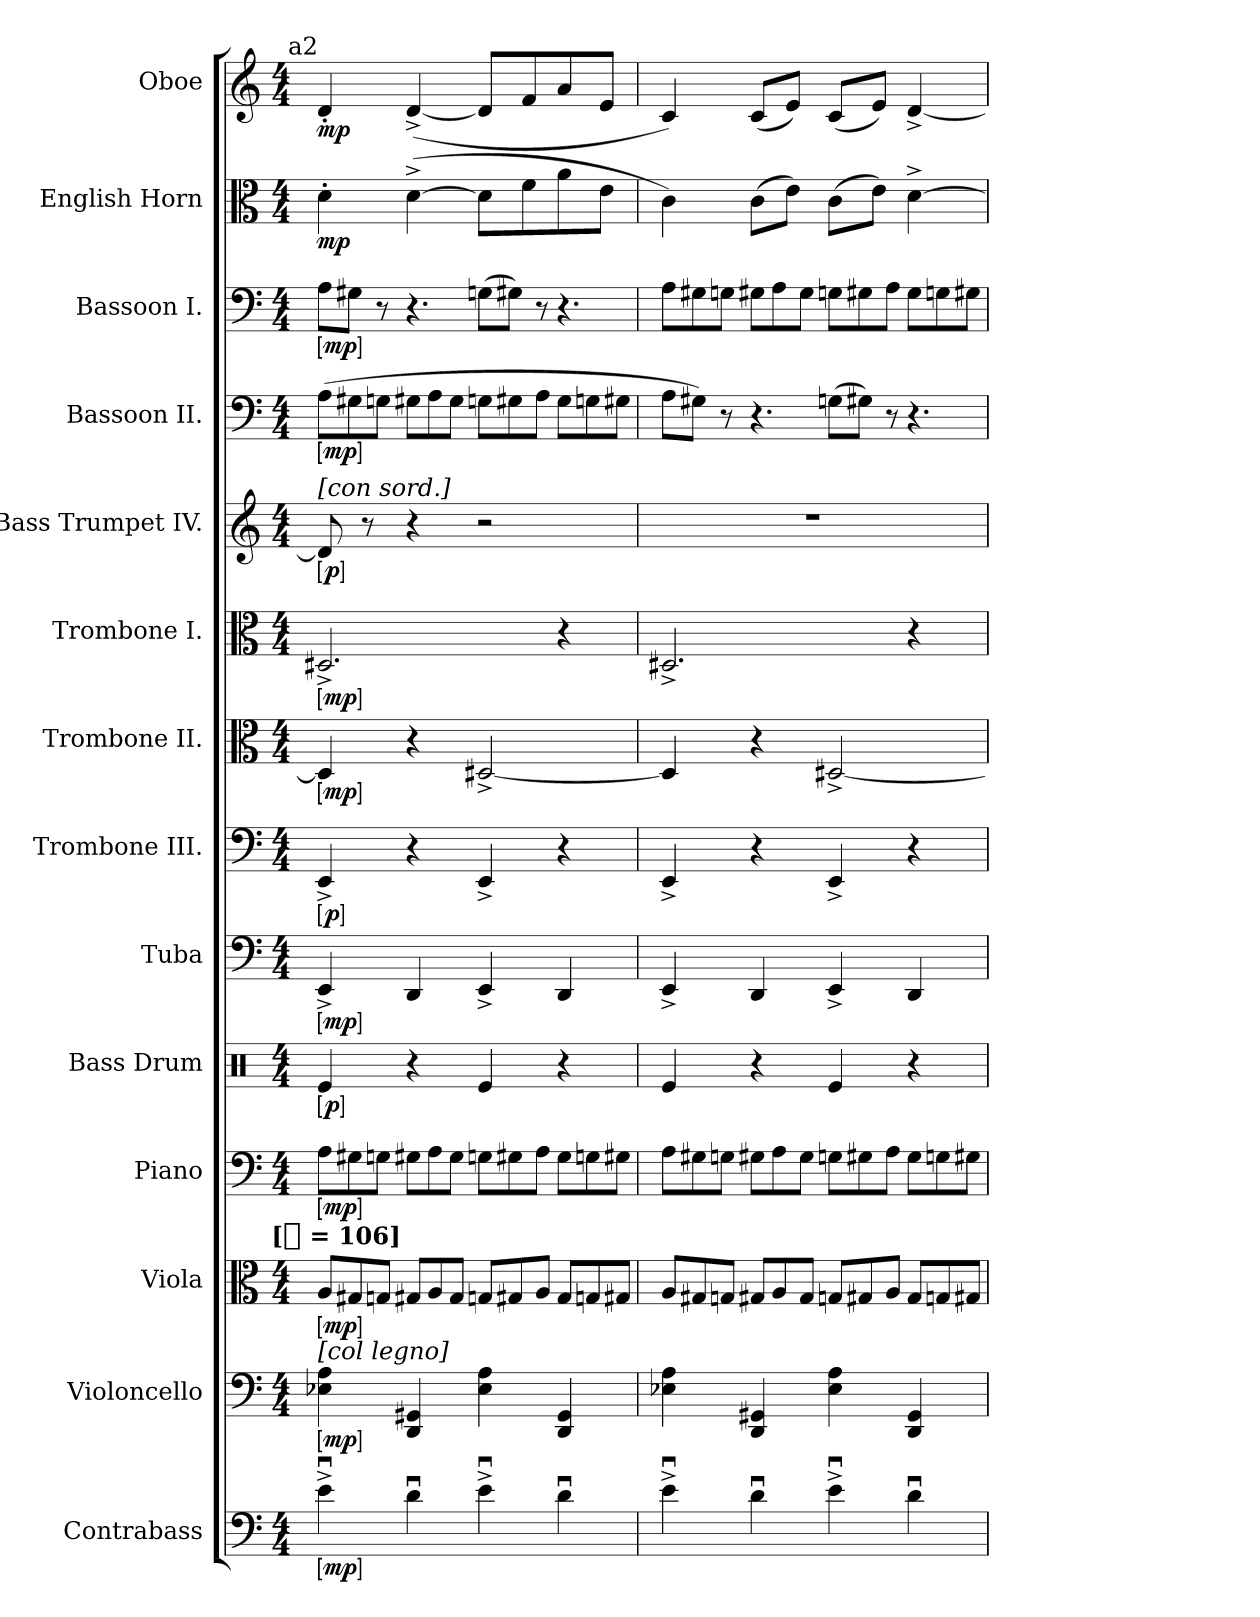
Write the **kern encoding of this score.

**kern	**dynam	**kern	**dynam	**kern	**dynam	**kern	**dynam	**kern	**dynam	**kern	**dynam	**kern	**dynam	**kern	**dynam	**kern	**dynam	**kern	**dynam	**kern	**dynam	**kern	**dynam	**kern	**dynam	**kern	**dynam
*part14	*part14	*part13	*part13	*part12	*part12	*part11	*part11	*part10	*part10	*part9	*part9	*part8	*part8	*part7	*part7	*part6	*part6	*part5	*part5	*part4	*part4	*part3	*part3	*part2	*part2	*part1	*part1
*staff14	*staff14	*staff13	*staff13	*staff12	*staff12	*staff11	*staff11	*staff10	*staff10	*staff9	*staff9	*staff8	*staff8	*staff7	*staff7	*staff6	*staff6	*staff5	*staff5	*staff4	*staff4	*staff3	*staff3	*staff2	*staff2	*staff1	*staff1
*I"Contrabass	*	*I"Violoncello	*	*I"Viola	*	*I"Piano	*	*I"Bass Drum	*	*I"Tuba	*	*I"Trombone III.	*	*I"Trombone II.	*	*I"Trombone I.	*	*I"Bass Trumpet IV.	*	*I"Bassoon II.	*	*I"Bassoon I.	*	*I"English Horn	*	*I"Oboe	*
*I'Cb.	*	*I'Vc.	*	*I'Vla.	*	*I'Pno.	*	*I'B. D.	*	*I'Tba.	*	*	*	*I'Tbn.	*	*I'Tbn.	*	*I'B. Tr.	*	*I'Bsn.	*	*I'Bsn.	*	*	*	*I'Ob.	*
*clefF4	*	*clefF4	*	*clefC3	*	*clefF4	*	*clefX	*	*clefF4	*	*clefF4	*	*clefC3	*	*clefC3	*	*clefG2	*	*clefF4	*	*clefF4	*	*clefC3	*	*clefG2	*
*ITrd7c12	*	*	*	*	*	*	*	*	*	*	*	*	*	*	*	*	*	*	*	*	*	*	*	*	*	*	*
*k[]	*	*k[]	*	*k[]	*	*k[]	*	*k[]	*	*k[]	*	*k[]	*	*k[]	*	*k[]	*	*k[]	*	*k[]	*	*k[]	*	*k[]	*	*k[]	*
*C:	*	*C:	*	*C:	*	*C:	*	*C:	*	*C:	*	*C:	*	*C:	*	*C:	*	*C:	*	*C:	*	*C:	*	*C:	*	*C:	*
*M4/4	*	*M4/4	*	*M4/4	*	*M4/4	*	*M4/4	*	*M4/4	*	*M4/4	*	*M4/4	*	*M4/4	*	*M4/4	*	*M4/4	*	*M4/4	*	*M4/4	*	*M4/4	*
*	*	*	*	*Xtuplet	*	*Xtuplet	*	*	*	*	*	*	*	*	*	*	*	*	*	*Xtuplet	*	*Xtuplet	*	*	*	*	*
*MM106	*	*MM106	*	*MM106	*	*MM106	*	*MM106	*	*MM106	*	*MM106	*	*MM106	*	*MM106	*	*MM106	*	*MM106	*	*MM106	*	*MM106	*	*MM106	*
=1	=1	=1	=1	=1	=1	=1	=1	=1	=1	=1	=1	=1	=1	=1	=1	=1	=1	=1	=1	=1	=1	=1	=1	=1	=1	=1	=1
!	!	!	!	!LO:TX:t=[[quarter] = 106]	!	!	!	!	!	!	!	!	!	!	!	!	!	!	!	!	!	!	!	!	!	!	!
!	!	!	!	!	!	!	!	!	!	!	!	!	!	!	!	!	!	!	!	!	!	!	!	!	!	!LO:TX:a:rj:t=a2	!
!	!	!	!	!	!	!	!	!	!	!	!	!	!	!	!	!	!	!LO:TX:a:t=[con sord.]	!	!	!	!	!	!	!	!	!
!	!	!LO:TX:a:t=[col legno]	!	!	!	!	!	!	!	!	!	!	!	!	!	!	!	!	!	!	!	!	!	!	!	!	!
!	!LO:DY:ed=brack	!	!LO:DY:ed=brack	!	!LO:DY:ed=brack	!	!LO:DY:ed=brack	!	!LO:DY:ed=brack	!	!LO:DY:ed=brack	!	!LO:DY:ed=brack	!	!LO:DY:ed=brack	!	!LO:DY:ed=brack	!	!LO:DY:ed=brack	!	!LO:DY:ed=brack	!	!LO:DY:ed=brack	!	!	!	!
4E^u	mp	4E-X 4A	mp	12AL	mp	12AL	mp	4Re/	p	4EE^	mp	4EE^	p	4D#j]	mp	2.D#X^	mp	8d]	p	(12AL	mp	12AL	mp	4d'	mp	4d'	mp
.	.	.	.	12G#X	.	12G#X	.	.	.	.	.	.	.	.	.	.	.	.	.	12G#X	.	12G#XJ	.	.	.	.	.
.	.	.	.	.	.	.	.	.	.	.	.	.	.	.	.	.	.	8r	.	.	.	.	.	.	.	.	.
.	.	.	.	12GnJ	.	12GnJ	.	.	.	.	.	.	.	.	.	.	.	.	.	12GnJ	.	12r	.	.	.	.	.
4Du	.	4DD 4GG#X	.	12G#XL	.	12G#XL	.	4r	.	4DD	.	4r	.	4r	.	.	.	4r	.	12G#XL	.	6.r	.	([4d^	.	([4d^	.
.	.	.	.	12A	.	12A	.	.	.	.	.	.	.	.	.	.	.	.	.	12A	.	.	.	.	.	.	.
.	.	.	.	12G#J	.	12G#J	.	.	.	.	.	.	.	.	.	.	.	.	.	12G#J	.	.	.	.	.	.	.
4E^u	.	4E- 4A	.	12GnL	.	12GnL	.	4Re/	.	4EE^	.	4EE^	.	[2D#X^	.	.	.	2r	.	12GnL	.	(12GnL	.	8dL]	.	8dL]	.
.	.	.	.	12G#X	.	12G#X	.	.	.	.	.	.	.	.	.	.	.	.	.	12G#X	.	12G#XJ)	.	.	.	.	.
.	.	.	.	.	.	.	.	.	.	.	.	.	.	.	.	.	.	.	.	.	.	.	.	8f	.	8f	.
.	.	.	.	12AJ	.	12AJ	.	.	.	.	.	.	.	.	.	.	.	.	.	12AJ	.	12r	.	.	.	.	.
4Du	.	4DD 4GG#	.	12G#L	.	12G#L	.	4r	.	4DD	.	4r	.	.	.	4r	.	.	.	12G#L	.	6.r	.	8a	.	8a	.
.	.	.	.	12Gn	.	12Gn	.	.	.	.	.	.	.	.	.	.	.	.	.	12Gn	.	.	.	.	.	.	.
.	.	.	.	.	.	.	.	.	.	.	.	.	.	.	.	.	.	.	.	.	.	.	.	8eJ	.	8eJ	.
.	.	.	.	12G#XJ	.	12G#XJ	.	.	.	.	.	.	.	.	.	.	.	.	.	12G#XJ	.	.	.	.	.	.	.
=2	=2	=2	=2	=2	=2	=2	=2	=2	=2	=2	=2	=2	=2	=2	=2	=2	=2	=2	=2	=2	=2	=2	=2	=2	=2	=2	=2
4E^u	.	4E-X 4A	.	12AL	.	12AL	.	4Re/	.	4EE^	.	4EE^	.	4D#]	.	2.D#X^	.	1r	.	12AL	.	12AL	.	4c)	.	4c)	.
.	.	.	.	12G#X	.	12G#X	.	.	.	.	.	.	.	.	.	.	.	.	.	12G#XJ)	.	12G#X	.	.	.	.	.
.	.	.	.	12GnJ	.	12GnJ	.	.	.	.	.	.	.	.	.	.	.	.	.	12r	.	12GnJ	.	.	.	.	.
4Du	.	4DD 4GG#X	.	12G#XL	.	12G#XL	.	4r	.	4DD	.	4r	.	4r	.	.	.	.	.	6.r	.	12G#XL	.	(8cL	.	(8cL	.
.	.	.	.	12A	.	12A	.	.	.	.	.	.	.	.	.	.	.	.	.	.	.	12A	.	.	.	.	.
.	.	.	.	.	.	.	.	.	.	.	.	.	.	.	.	.	.	.	.	.	.	.	.	8eJ)	.	8eJ)	.
.	.	.	.	12G#J	.	12G#J	.	.	.	.	.	.	.	.	.	.	.	.	.	.	.	12G#J	.	.	.	.	.
4E^u	.	4E- 4A	.	12GnL	.	12GnL	.	4Re/	.	4EE^	.	4EE^	.	[2D#X^	.	.	.	.	.	(12GnL	.	12GnL	.	(8cL	.	(8cL	.
.	.	.	.	12G#X	.	12G#X	.	.	.	.	.	.	.	.	.	.	.	.	.	12G#XJ)	.	12G#X	.	.	.	.	.
.	.	.	.	.	.	.	.	.	.	.	.	.	.	.	.	.	.	.	.	.	.	.	.	8eJ)	.	8eJ)	.
.	.	.	.	12AJ	.	12AJ	.	.	.	.	.	.	.	.	.	.	.	.	.	12r	.	12AJ	.	.	.	.	.
4Du	.	4DD 4GG#	.	12G#L	.	12G#L	.	4r	.	4DD	.	4r	.	.	.	4r	.	.	.	6.r	.	12G#L	.	[4d^	.	[4d^	.
.	.	.	.	12Gn	.	12Gn	.	.	.	.	.	.	.	.	.	.	.	.	.	.	.	12Gn	.	.	.	.	.
.	.	.	.	12G#XJ	.	12G#XJ	.	.	.	.	.	.	.	.	.	.	.	.	.	.	.	12G#XJ	.	.	.	.	.
=	=	=	=	=	=	=	=	=	=	=	=	=	=	=	=	=	=	=	=	=	=	=	=	=	=	=	=
*-	*-	*-	*-	*-	*-	*-	*-	*-	*-	*-	*-	*-	*-	*-	*-	*-	*-	*-	*-	*-	*-	*-	*-	*-	*-	*-	*-
